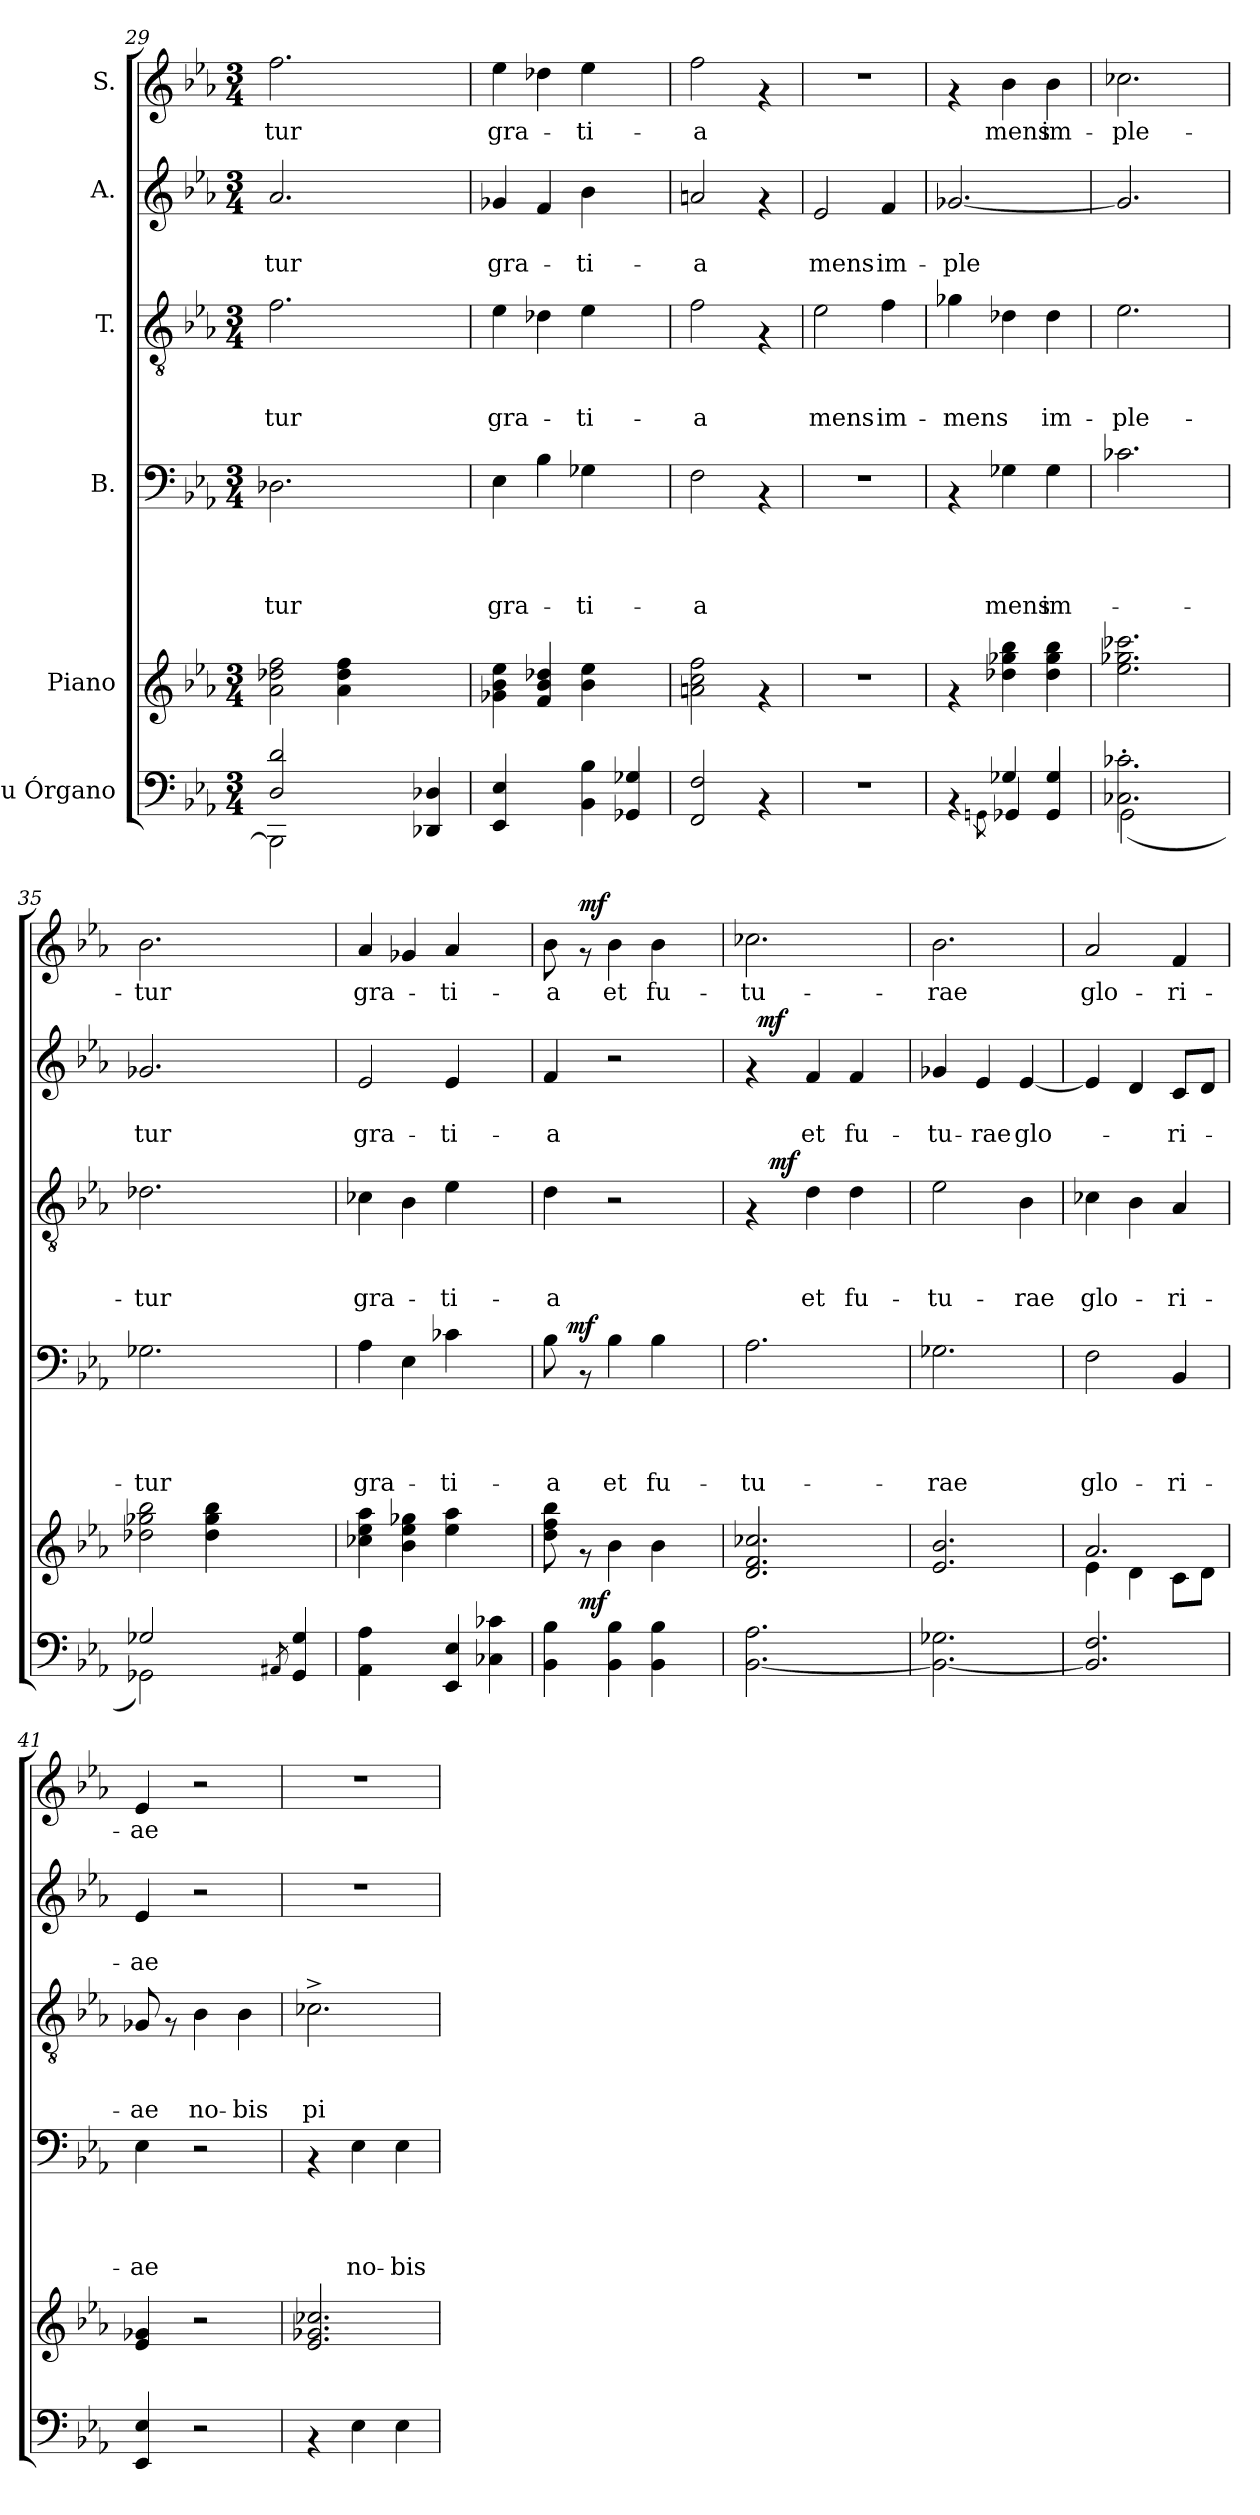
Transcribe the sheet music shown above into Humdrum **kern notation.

**kern	**dynam	**kern	**kern	**text	**text	**text	**text	**dynam	**kern	**text	**text	**text	**dynam	**kern	**text	**text	**dynam	**kern	**text	**dynam
*part6	*part6	*part5	*part4	*part4	*part4	*part4	*part4	*part4	*part3	*part3	*part3	*part3	*part3	*part2	*part2	*part2	*part2	*part1	*part1	*part1
*staff6	*staff6	*staff5	*staff4	*staff4	*staff4	*staff4	*staff4	*staff4	*staff3	*staff3	*staff3	*staff3	*staff3	*staff2	*staff2	*staff2	*staff2	*staff1	*staff1	*staff1
*I"u Órgano	*	*I"Piano	*I"B.	*	*	*	*	*	*I"T.	*	*	*	*	*I"A.	*	*	*	*I"S.	*	*
*clefF4	*	*clefG2	*clefF4	*	*	*	*	*	*clefGv2	*	*	*	*	*clefG2	*	*	*	*clefG2	*	*
*k[b-e-a-]	*	*k[b-e-a-]	*k[b-e-a-]	*	*	*	*	*	*k[b-e-a-]	*	*	*	*	*k[b-e-a-]	*	*	*	*k[b-e-a-]	*	*
*E-:	*	*E-:	*E-:	*	*	*	*	*	*E-:	*	*	*	*	*E-:	*	*	*	*E-:	*	*
*M3/4	*	*M3/4	*M3/4	*	*	*	*	*	*M3/4	*	*	*	*	*M3/4	*	*	*	*M3/4	*	*
=29	=29	=29	=29	=29	=29	=29	=29	=29	=29	=29	=29	=29	=29	=29	=29	=29	=29	=29	=29	=29
*^	*	*	*	*	*	*	*	*	*	*	*	*	*	*	*	*	*	*	*	*
!	!	!	!	!	!	!	!	!LO:LY:b	!	!	!	!	!LO:LY:b	!	!	!	!LO:LY:b	!	!	!LO:LY:b	!
2D/ 2d/	2BBB-\]	.	2a-\ 2dd-X\ 2ff\	2.D-X\	.	.	.	-tur	.	2.f\	.	.	-tur	.	2.a-/	.	-tur	.	2.ff\	-tur	.
4ryy	2.ryy	.	4a-\ 4dd-\ 4ff\	.	.	.	.	.	.	.	.	.	.	.	.	.	.	.	.	.	.
4ryy	.	.	2ryy	2ryy	.	.	.	.	.	2ryy	.	.	.	.	2ryy	.	.	.	2ryy	.	.
4DD-X/ 4D-X/	.	.	.	.	.	.	.	.	.	.	.	.	.	.	.	.	.	.	.	.	.
*v	*v	*	*	*	*	*	*	*	*	*	*	*	*	*	*	*	*	*	*	*	*
=30	=30	=30	=30	=30	=30	=30	=30	=30	=30	=30	=30	=30	=30	=30	=30	=30	=30	=30	=30	=30
!	!	!	!	!	!	!	!LO:LY:b	!	!	!	!	!LO:LY:b	!	!	!	!LO:LY:b	!	!	!LO:LY:b	!
4EE-/ 4E-/	.	4g-X\ 4b-\ 4ee-\	4E-\	.	.	.	gra-	.	4e-\	.	.	gra-	.	4g-X/	.	gra-	.	4ee-\	gra-	.
4ryy	.	4f/ 4b-/ 4dd-X/	4B-\	.	.	.	.	.	4d-X\	.	.	.	.	4f/	.	.	.	4dd-X\	.	.
!	!	!	!	!	!	!	!LO:LY:b	!	!	!	!	!LO:LY:b	!	!	!	!LO:LY:b	!	!	!LO:LY:b	!
4BB-\ 4B-\	.	4b-\ 4ee-\	4G-X\	.	.	.	-ti-	.	4e-\	.	.	-ti-	.	4b-\	.	-ti-	.	4ee-\	-ti-	.
4GG-X/ 4G-X/	.	4ryy	4ryy	.	.	.	.	.	4ryy	.	.	.	.	4ryy	.	.	.	4ryy	.	.
=31	=31	=31	=31	=31	=31	=31	=31	=31	=31	=31	=31	=31	=31	=31	=31	=31	=31	=31	=31	=31
!	!	!	!	!	!	!	!LO:LY:b	!	!	!	!	!LO:LY:b	!	!	!	!LO:LY:b	!	!	!LO:LY:b	!
2FF/ 2F/	.	2an\ 2cc\ 2ff\	2F\	.	.	.	-a	.	2f\	.	.	-a	.	2an/	.	-a	.	2ff\	-a	.
4rAA	.	4rf	4rAA	.	.	.	.	.	4rF	.	.	.	.	4rf	.	.	.	4rf	.	.
=32	=32	=32	=32	=32	=32	=32	=32	=32	=32	=32	=32	=32	=32	=32	=32	=32	=32	=32	=32	=32
!	!	!	!	!	!	!	!	!	!	!	!	!LO:LY:b	!	!	!	!LO:LY:b	!	!	!	!
2.r	.	2.r	2.r	.	.	.	.	.	2e-\	.	.	mens	.	2e-/	.	mens	.	2.r	.	.
!	!	!	!	!	!	!	!	!	!	!	!	!LO:LY:b	!	!	!	!LO:LY:b	!	!	!	!
.	.	.	.	.	.	.	.	.	4f\	.	.	im-	.	4f/	.	im-	.	.	.	.
=33	=33	=33	=33	=33	=33	=33	=33	=33	=33	=33	=33	=33	=33	=33	=33	=33	=33	=33	=33	=33
*^	*	*	*	*	*	*	*	*	*	*	*	*	*	*	*	*	*	*	*	*
!	!	!	!	!	!	!	!	!	!	!	!	!	!LO:LY:b	!	!	!	!LO:LY:b	!	!	!	!
4rAA	4ryy	.	4rf	4rAA	.	.	.	.	.	4g-X\	.	.	-mens	.	[<2.g-X/	.	-ple	.	4rf	.	.
.	8qGGn\	.	.	.	.	.	.	.	.	.	.	.	.	.	.	.	.	.	.	.	.
!	!	!	!	!	!	!	!	!LO:LY:b	!	!	!	!	!	!	!	!	!	!	!	!LO:LY:b	!
4G-X/	4GG-X/	.	4dd-X\ 4gg-X\ 4bb-\	4G-X\	.	.	.	mens	.	4d-X\	.	.	.	.	.	.	.	.	4b-\	mens	.
!	!	!	!	!	!	!	!	!LO:LY:b	!	!	!	!	!LO:LY:b	!	!	!	!	!	!	!LO:LY:b	!
4ryy	4GG-/ 4G-/	.	4dd-\ 4gg-\ 4bb-\	4G-\	.	.	.	im-	.	4d-\	.	.	im-	.	.	.	.	.	4b-\	im-	.
!!LO:LB:g=z
=34	=34	=34	=34	=34	=34	=34	=34	=34	=34	=34	=34	=34	=34	=34	=34	=34	=34	=34	=34	=34	=34
!	!	!	!	!	!	!	!	!	!	!	!	!	!LO:LY:b	!	!	!	!	!	!	!LO:LY:b	!
2.C-X\'< 2.c-X\'<	(<2GG\	.	2.ee-\ 2.gg-X\ 2.ccc-X\	2.c-X\	.	.	.	.	.	2.e-\	.	.	-ple-	.	2.g-/]	.	.	.	2.cc-X\	-ple-	.
.	4ryy	.	.	.	.	.	.	.	.	.	.	.	.	.	.	.	.	.	.	.	.
=35	=35	=35	=35	=35	=35	=35	=35	=35	=35	=35	=35	=35	=35	=35	=35	=35	=35	=35	=35	=35	=35
!	!	!	!	!	!	!	!	!LO:LY:b	!	!	!	!	!LO:LY:b	!	!	!	!LO:LY:b	!	!	!LO:LY:b	!
2GG-X\)	2G-X/	.	2dd-X\ 2gg-X\ 2bb-\	2.G-X\	.	.	.	-tur	.	2.d-X\	.	.	-tur	.	2.g-X/	.	tur	.	2.b-\	-tur	.
2.ryy	4ryy	.	4dd-\ 4gg-\ 4bb-\	.	.	.	.	.	.	.	.	.	.	.	.	.	.	.	.	.	.
.	4ryy	.	2ryy	2ryy	.	.	.	.	.	2ryy	.	.	.	.	2ryy	.	.	.	2ryy	.	.
.	8qAA#X/	.	.	.	.	.	.	.	.	.	.	.	.	.	.	.	.	.	.	.	.
.	4GG-/ 4G-/	.	.	.	.	.	.	.	.	.	.	.	.	.	.	.	.	.	.	.	.
=36	=36	=36	=36	=36	=36	=36	=36	=36	=36	=36	=36	=36	=36	=36	=36	=36	=36	=36	=36	=36	=36
!	!	!	!	!	!	!	!	!LO:LY:b	!	!	!	!	!LO:LY:b	!	!	!	!LO:LY:b	!	!	!LO:LY:b	!
*v	*v	*	*	*	*	*	*	*	*	*	*	*	*	*	*	*	*	*	*	*	*
4AA-\ 4A-\	.	4cc-X\ 4ee-\ 4aa-\	4A-\	.	.	.	gra-	.	4c-X\	.	.	gra-	.	2e-/	.	gra-	.	4a-/	gra-	.
4ryy	.	4b-\ 4ee-\ 4gg-X\	4E-\	.	.	.	.	.	4B-\	.	.	.	.	.	.	.	.	4g-X/	.	.
!	!	!	!	!	!	!	!LO:LY:b	!	!	!	!	!LO:LY:b	!	!	!	!LO:LY:b	!	!	!LO:LY:b	!
4EE-/ 4E-/	.	4ee-\ 4aa-\	4c-X\	.	.	.	-ti-	.	4e-\	.	.	-ti-	.	4e-/	.	-ti-	.	4a-/	-ti-	.
4C-X\ 4c-X\	.	4ryy	4ryy	.	.	.	.	.	4ryy	.	.	.	.	4ryy	.	.	.	4ryy	.	.
=37	=37	=37	=37	=37	=37	=37	=37	=37	=37	=37	=37	=37	=37	=37	=37	=37	=37	=37	=37	=37
!	!	!	!	!	!	!	!LO:LY:b	!	!	!	!	!LO:LY:b	!	!	!	!LO:LY:b	!	!	!LO:LY:b	!
*^	*	*	*^	*	*	*	*	*	*	*	*	*	*	*	*	*	*	*	*	*
4BB-\ 4B-\	8ryy	.	8dd\ 8ff\ 8bb-\	8B-\	16.ryy	.	.	.	-a	.	4d\	.	.	-a	.	4f/	.	-a	.	8b-\	-a	.
!	!	!	!	!	!	!	!	!	!	!LO:DY:a	!	!	!	!	!	!	!	!	!	!	!	!
.	.	.	.	.	2ryy	.	.	.	.	mf	.	.	.	.	.	.	.	.	.	.	.	.
!	!	!LO:DY:a	!	!	!	!	!	!	!	!	!	!	!	!	!	!	!	!	!	!	!	!LO:DY:a
.	2ryy	mf	8rf	8rAA	.	.	.	.	.	.	.	.	.	.	.	.	.	.	.	8rf	.	mf
!	!	!	!	!	!	!	!	!	!LO:LY:b	!	!	!	!	!	!	!	!	!	!	!	!LO:LY:b	!
4BB-\ 4B-\	.	.	4b-\	4B-\	.	.	.	.	et	.	2r	.	.	.	.	2r	.	.	.	4b-\	et	.
!	!	!	!	!	!	!	!	!	!LO:LY:b	!	!	!	!	!	!	!	!	!	!	!	!LO:LY:b	!
4BB-\ 4B-\	.	.	4b-\	4B-\	.	.	.	.	fu-	.	.	.	.	.	.	.	.	.	.	4b-\	fu-	.
.	.	.	.	.	8ryy	.	.	.	.	.	.	.	.	.	.	.	.	.	.	.	.	.
.	8ryy	.	.	.	.	.	.	.	.	.	.	.	.	.	.	.	.	.	.	.	.	.
.	.	.	.	.	32ryy	.	.	.	.	.	.	.	.	.	.	.	.	.	.	.	.	.
=38	=38	=38	=38	=38	=38	=38	=38	=38	=38	=38	=38	=38	=38	=38	=38	=38	=38	=38	=38	=38	=38	=38
!	!	!	!	!	!	!	!	!	!LO:LY:b	!	!	!	!	!	!	!	!	!	!	!	!LO:LY:b	!
*v	*v	*	*	*v	*v	*	*	*	*	*	*^	*	*	*	*	*^	*	*	*	*	*	*
[<2.BB-\ 2.A-\	.	2.d/ 2.f/ 2.cc-X/	2.A-\	.	.	.	-tu-	.	4rF	16ryy	.	.	.	.	4rf	32ryy	.	.	.	2.cc-X\	-tu-	.
!	!	!	!	!	!	!	!	!	!	!	!	!	!	!	!	!	!	!	!LO:DY:a	!	!	!
.	.	.	.	.	.	.	.	.	.	.	.	.	.	.	.	2ryy	.	.	mf	.	.	.
!	!	!	!	!	!	!	!	!	!	!	!	!	!	!LO:DY:a	!	!	!	!	!	!	!	!
.	.	.	.	.	.	.	.	.	.	2ryy	.	.	.	mf	.	.	.	.	.	.	.	.
!	!	!	!	!	!	!	!	!	!	!	!	!	!LO:LY:b	!	!	!	!	!LO:LY:b	!	!	!	!
.	.	.	.	.	.	.	.	.	4d\	.	.	.	et	.	4f/	.	.	et	.	.	.	.
!	!	!	!	!	!	!	!	!	!	!	!	!	!LO:LY:b	!	!	!	!	!LO:LY:b	!	!	!	!
.	.	.	.	.	.	.	.	.	4d\	.	.	.	fu-	.	4f/	.	.	fu-	.	.	.	.
.	.	.	.	.	.	.	.	.	.	.	.	.	.	.	.	8..ryy	.	.	.	.	.	.
.	.	.	.	.	.	.	.	.	.	8.ryy	.	.	.	.	.	.	.	.	.	.	.	.
=39	=39	=39	=39	=39	=39	=39	=39	=39	=39	=39	=39	=39	=39	=39	=39	=39	=39	=39	=39	=39	=39	=39
!	!	!	!	!	!	!	!LO:LY:b	!	!	!	!	!	!LO:LY:b	!	!	!	!	!LO:LY:b	!	!	!LO:LY:b	!
*	*	*	*	*	*	*	*	*	*v	*v	*	*	*	*	*	*	*	*	*	*	*	*
*	*	*	*	*	*	*	*	*	*	*	*	*	*	*v	*v	*	*	*	*	*	*
2.BB-\_ 2.G-X\	.	2.e-/ 2.b-/	2.G-X\	.	.	.	-rae	.	2e-\	.	.	-tu-	.	4g-X/	.	-tu-	.	2.b-\	-rae	.
!	!	!	!	!	!	!	!	!	!	!	!	!	!	!	!	!LO:LY:b	!	!	!	!
.	.	.	.	.	.	.	.	.	.	.	.	.	.	4e-/	.	-rae	.	.	.	.
!	!	!	!	!	!	!	!	!	!	!	!	!LO:LY:b	!	!	!	!LO:LY:b	!	!	!	!
.	.	.	.	.	.	.	.	.	4B-\	.	.	-rae	.	[>4e-/	.	glo-	.	.	.	.
=40	=40	=40	=40	=40	=40	=40	=40	=40	=40	=40	=40	=40	=40	=40	=40	=40	=40	=40	=40	=40
*	*	*^	*	*	*	*	*	*	*	*	*	*	*	*	*	*	*	*	*	*
!	!	!	!	!	!	!	!	!LO:LY:b	!	!	!	!	!LO:LY:b	!	!	!	!	!	!	!LO:LY:b	!
2.BB-/] 2.F/	.	2.a-/	4e-\	2F\	.	.	.	glo-	.	4c-X\	.	.	glo-	.	4e-/]	.	.	.	2a-/	glo-	.
.	.	.	4d\	.	.	.	.	.	.	4B-\	.	.	.	.	4d/	.	.	.	.	.	.
!	!	!	!	!	!	!	!	!LO:LY:b	!	!	!	!	!LO:LY:b	!	!	!	!LO:LY:b	!	!	!LO:LY:b	!
.	.	.	8c\L	4BB-/	.	.	.	-ri-	.	4A-/	.	.	-ri-	.	8c/L	.	-ri-	.	4f/	-ri-	.
.	.	.	8d\J	.	.	.	.	.	.	.	.	.	.	.	8d/J	.	.	.	.	.	.
=41	=41	=41	=41	=41	=41	=41	=41	=41	=41	=41	=41	=41	=41	=41	=41	=41	=41	=41	=41	=41	=41
!	!	!	!	!	!	!	!	!LO:LY:b	!	!	!	!	!LO:LY:b	!	!	!	!LO:LY:b	!	!	!LO:LY:b	!
*	*	*v	*v	*	*	*	*	*	*	*	*	*	*	*	*	*	*	*	*	*	*
4EE-/ 4E-/	.	4e-/ 4g-X/	4E-\	.	.	.	-ae	.	8G-X/	.	.	-ae	.	4e-/	.	-ae	.	4e-/	-ae	.
.	.	.	.	.	.	.	.	.	8rF	.	.	.	.	.	.	.	.	.	.	.
!	!	!	!	!	!	!	!	!	!	!	!	!LO:LY:b	!	!	!	!	!	!	!	!
2r	.	2r	2r	.	.	.	.	.	4B-\	.	.	no-	.	2r	.	.	.	2r	.	.
!	!	!	!	!	!	!	!	!	!	!	!	!LO:LY:b	!	!	!	!	!	!	!	!
.	.	.	.	.	.	.	.	.	4B-\	.	.	-bis	.	.	.	.	.	.	.	.
!!LO:PB:g=z
=42	=42	=42	=42	=42	=42	=42	=42	=42	=42	=42	=42	=42	=42	=42	=42	=42	=42	=42	=42	=42
!	!	!	!	!	!	!	!	!	!	!	!	!LO:LY:b	!	!	!	!	!	!	!	!
4rAA	.	2.e-/ 2.g-X/ 2.cc-X/	4rAA	.	.	.	.	.	2.c-X^>\	.	.	pi-	.	2.r	.	.	.	2.r	.	.
!	!	!	!	!	!	!	!LO:LY:b	!	!	!	!	!	!	!	!	!	!	!	!	!
4E-\	.	.	4E-\	.	.	.	no-	.	.	.	.	.	.	.	.	.	.	.	.	.
!	!	!	!	!	!	!	!LO:LY:b	!	!	!	!	!	!	!	!	!	!	!	!	!
4E-\	.	.	4E-\	.	.	.	-bis	.	.	.	.	.	.	.	.	.	.	.	.	.
=	=	=	=	=	=	=	=	=	=	=	=	=	=	=	=	=	=	=	=	=
*-	*-	*-	*-	*-	*-	*-	*-	*-	*-	*-	*-	*-	*-	*-	*-	*-	*-	*-	*-	*-
